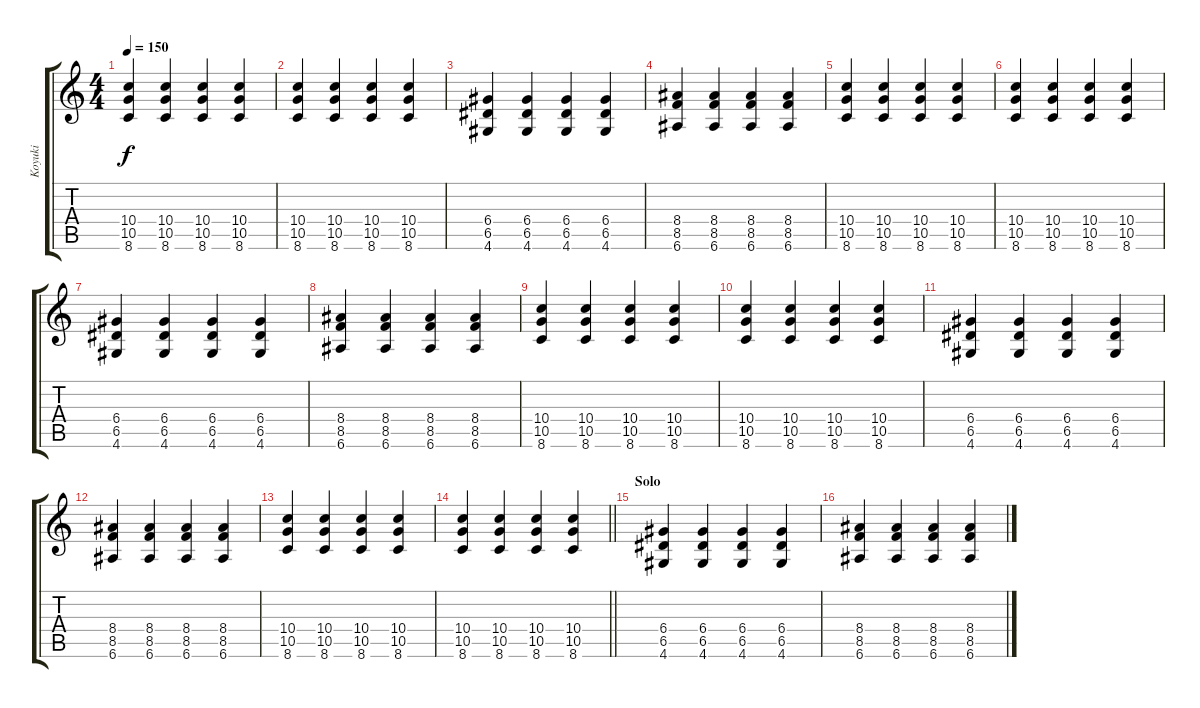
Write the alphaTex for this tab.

\track ("Koyuki" "Koyuki") {instrument overdrivenguitar}
\staff {score tabs}
\tuning (E4 B3 G3 D3 A2 E2) {hide}
\ts (4 4)
\tempo 150
\clef g2
\ks c
(10.4 10.5 8.6).4{dy f} (10.4 10.5 8.6).4 (10.4 10.5 8.6).4 (10.4 10.5 8.6).4 |
(10.4 10.5 8.6).4 (10.4 10.5 8.6).4 (10.4 10.5 8.6).4 (10.4 10.5 8.6).4 |
(6.4 6.5 4.6).4 (6.4 6.5 4.6).4 (6.4 6.5 4.6).4 (6.4 6.5 4.6).4 |
(8.4 8.5 6.6).4 (8.4 8.5 6.6).4 (8.4 8.5 6.6).4 (8.4 8.5 6.6).4 |
(10.4 10.5 8.6).4 (10.4 10.5 8.6).4 (10.4 10.5 8.6).4 (10.4 10.5 8.6).4 |
(10.4 10.5 8.6).4 (10.4 10.5 8.6).4 (10.4 10.5 8.6).4 (10.4 10.5 8.6).4 |
(6.4 6.5 4.6).4 (6.4 6.5 4.6).4 (6.4 6.5 4.6).4 (6.4 6.5 4.6).4 |
(8.4 8.5 6.6).4 (8.4 8.5 6.6).4 (8.4 8.5 6.6).4 (8.4 8.5 6.6).4 |
(10.4 10.5 8.6).4 (10.4 10.5 8.6).4 (10.4 10.5 8.6).4 (10.4 10.5 8.6).4 |
(10.4 10.5 8.6).4 (10.4 10.5 8.6).4 (10.4 10.5 8.6).4 (10.4 10.5 8.6).4 |
(6.4 6.5 4.6).4 (6.4 6.5 4.6).4 (6.4 6.5 4.6).4 (6.4 6.5 4.6).4 |
(8.4 8.5 6.6).4 (8.4 8.5 6.6).4 (8.4 8.5 6.6).4 (8.4 8.5 6.6).4 |
(10.4 10.5 8.6).4 (10.4 10.5 8.6).4 (10.4 10.5 8.6).4 (10.4 10.5 8.6).4 |
\barLineRight lightlight
(10.4 10.5 8.6).4 (10.4 10.5 8.6).4 (10.4 10.5 8.6).4 (10.4 10.5 8.6).4 |
\section ("" "Solo")
(6.4 6.5 4.6).4 (6.4 6.5 4.6).4 (6.4 6.5 4.6).4 (6.4 6.5 4.6).4 |
(8.4 8.5 6.6).4 (8.4 8.5 6.6).4 (8.4 8.5 6.6).4 (8.4 8.5 6.6).4
